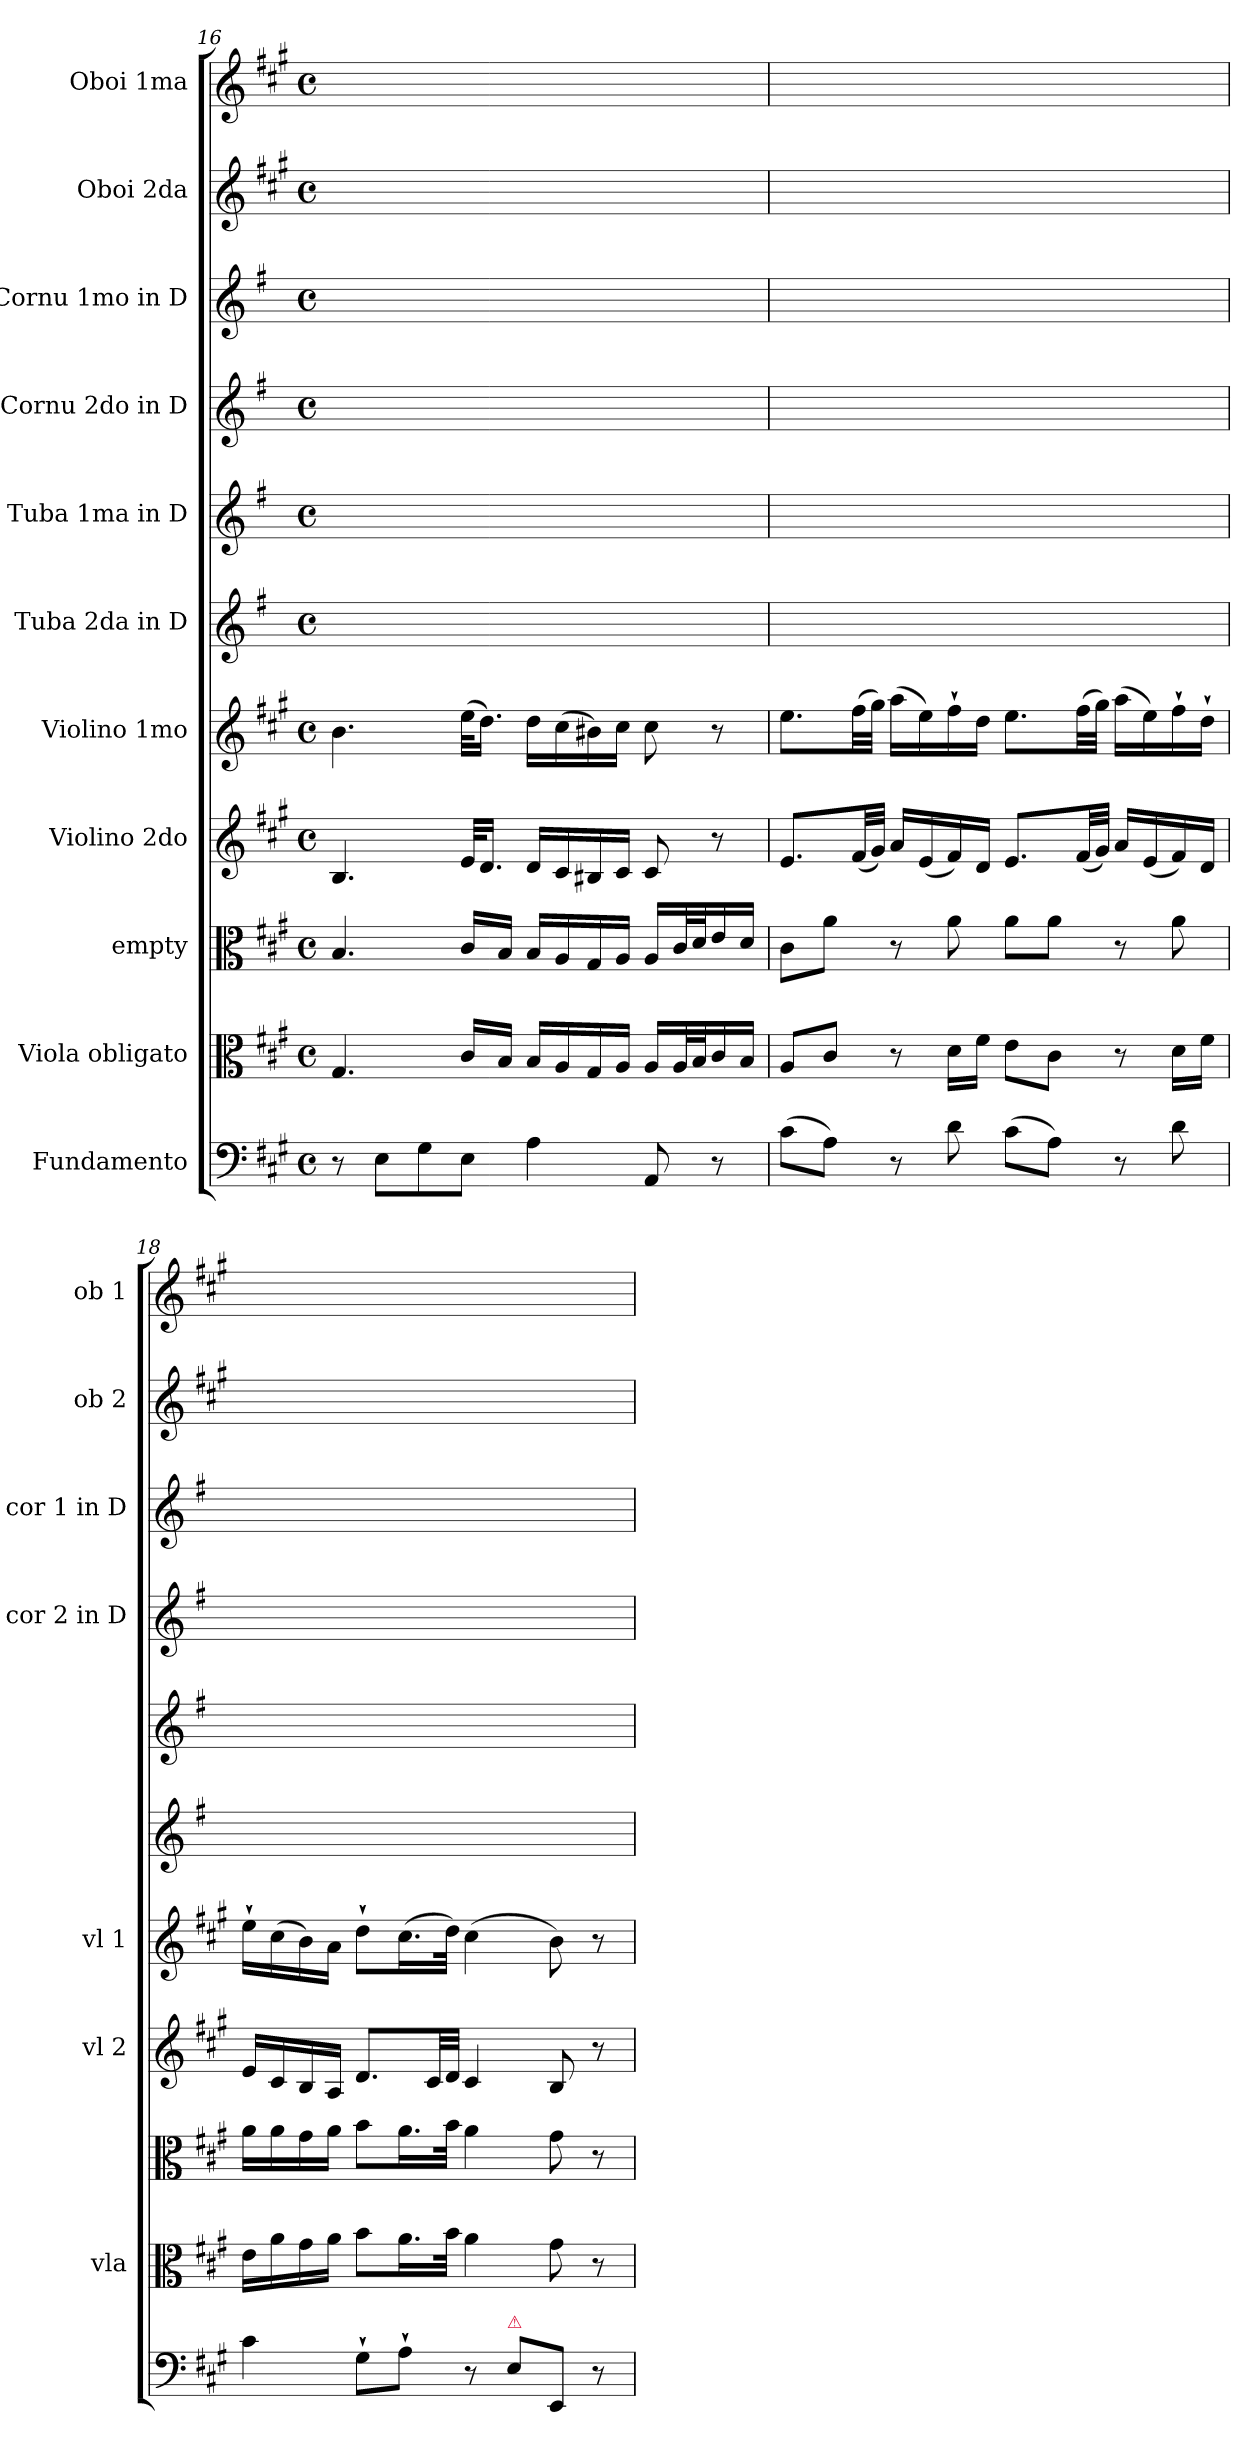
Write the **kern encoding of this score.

**kern	**kern	**kern	**kern	**kern	**kern	**kern	**kern	**kern	**kern	**kern
*part11	*part10	*part9	*part8	*part7	*part6	*part5	*part4	*part3	*part2	*part1
*staff11	*staff10	*staff9	*staff8	*staff7	*staff6	*staff5	*staff4	*staff3	*staff2	*staff1
*I"Fundamento	*I"Viola obligato	*I"empty	*I"Violino 2do	*I"Violino 1mo	*I"Tuba 2da in D	*I"Tuba 1ma in D	*I"Cornu 2do in D	*I"Cornu 1mo in D	*I"Oboi 2da	*I"Oboi 1ma
*	*I'vla	*	*I'vl 2	*I'vl 1	*	*	*I'cor 2 in D	*I'cor 1 in D	*I'ob 2	*I'ob 1
*clefF4	*clefC3	*clefC3	*clefG2	*clefG2	*clefG2	*clefG2	*clefG2	*clefG2	*clefG2	*clefG2
*	*	*	*	*	*ITrd-1c-2	*ITrd-1c-2	*ITrd6c10	*ITrd6c10	*	*
*k[f#c#g#]	*k[f#c#g#]	*k[f#c#g#]	*k[f#c#g#]	*k[f#c#g#]	*k[f#c#g#]	*k[f#c#g#]	*k[f#c#g#]	*k[f#c#g#]	*k[f#c#g#]	*k[f#c#g#]
*A:	*A:	*A:	*A:	*A:	*A:	*A:	*A:	*A:	*A:	*A:
*M4/4	*M4/4	*M4/4	*M4/4	*M4/4	*M4/4	*M4/4	*M4/4	*M4/4	*M4/4	*M4/4
*met(c)	*met(c)	*met(c)	*met(c)	*met(c)	*met(c)	*met(c)	*met(c)	*met(c)	*met(c)	*met(c)
=16	=16	=16	=16	=16	=16	=16	=16	=16	=16	=16
8r	4.G#/	4.B/	4.B/	4.b\	1ryy	1ryy	1ryy	1ryy	1ryy	1ryy
8E\L	.	.	.	.	.	.	.	.	.	.
8G#\	.	.	.	.	.	.	.	.	.	.
8E\J	16c#/LL	16c#/LL	32e/KLL	(32ee\KLL	.	.	.	.	.	.
.	.	.	16.d/JJ	16.dd\JJ)	.	.	.	.	.	.
.	16B/JJ	16B/JJ	.	.	.	.	.	.	.	.
4A\	16B/LL	16B/LL	16d/LL	16dd\LL	.	.	.	.	.	.
.	16A/	16A/	16c#/	(16cc#\	.	.	.	.	.	.
.	16G#/	16G#/	16B#X/	16b#X\)	.	.	.	.	.	.
.	16A/JJ	16A/JJ	16c#/JJ	16cc#\JJ	.	.	.	.	.	.
8AA/	16A/LL	16A/LL	8c#/	8cc#\	.	.	.	.	.	.
.	32A/L	32c#/L	.	.	.	.	.	.	.	.
.	32B/J	32d/J	.	.	.	.	.	.	.	.
8r	16c#/	16e/	8r	8r	.	.	.	.	.	.
.	16B/JJ	16d/JJ	.	.	.	.	.	.	.	.
=17	=17	=17	=17	=17	=17	=17	=17	=17	=17	=17
(8c#\L	8A/L	8c#\L	8.e/L	8.ee\L	1ryy	1ryy	1ryy	1ryy	1ryy	1ryy
8A\J)	8c#/J	8a\J	.	.	.	.	.	.	.	.
.	.	.	(32f#/LL	(32ff#\LL	.	.	.	.	.	.
.	.	.	32g#/JJJ)	32gg#\JJJ)	.	.	.	.	.	.
8r	8r	8r	16a/LL	(16aa\LL	.	.	.	.	.	.
.	.	.	(16e/	16ee\)	.	.	.	.	.	.
8d\	16d\LL	8a\	16f#/)	16ff#`\	.	.	.	.	.	.
.	16f#\JJ	.	16d/JJ	16dd\JJ	.	.	.	.	.	.
(8c#\L	8e\L	8a\L	8.e/L	8.ee\L	.	.	.	.	.	.
8A\J)	8c#\J	8a\J	.	.	.	.	.	.	.	.
.	.	.	(32f#/LL	(32ff#\LL	.	.	.	.	.	.
.	.	.	32g#/JJJ)	32gg#\JJJ)	.	.	.	.	.	.
8r	8r	8r	16a/LL	(16aa\LL	.	.	.	.	.	.
.	.	.	(16e/	16ee\)	.	.	.	.	.	.
8d\	16d\LL	8a\	16f#/)	16ff#`\	.	.	.	.	.	.
.	16f#\JJ	.	16d/JJ	16dd`\JJ	.	.	.	.	.	.
=18	=18	=18	=18	=18	=18	=18	=18	=18	=18	=18
4c#\	16e\LL	16a\LL	16e/LL	16ee`\LL	1ryy	1ryy	1ryy	1ryy	1ryy	1ryy
.	16a\	16a\	16c#/	(16cc#\	.	.	.	.	.	.
.	16g#\	16g#\	16B/	16b\)	.	.	.	.	.	.
.	16a\JJ	16a\JJ	16A/JJ	16a\JJ	.	.	.	.	.	.
8G#`\L	8b\L	8b\L	8.d/L	8dd`\L	.	.	.	.	.	.
8A`\J	16.a\L	16.a\L	.	(16.cc#\L	.	.	.	.	.	.
.	.	.	32c#/LL	.	.	.	.	.	.	.
.	32b\JJk	32b\JJk	32d/JJJ	32dd\JJk)	.	.	.	.	.	.
8r	4a\	4a\	4c#/	(4cc#\	.	.	.	.	.	.
!LO:TX:a:color=crimson:t=⚠	!	!	!	!	!	!	!	!	!	!
8E\L	.	.	.	.	.	.	.	.	.	.
8EE/J	8g#\	8g#\	8B/	8b\)	.	.	.	.	.	.
8r	8r	8r	8r	8r	.	.	.	.	.	.
=	=	=	=	=	=	=	=	=	=	=
*-	*-	*-	*-	*-	*-	*-	*-	*-	*-	*-
